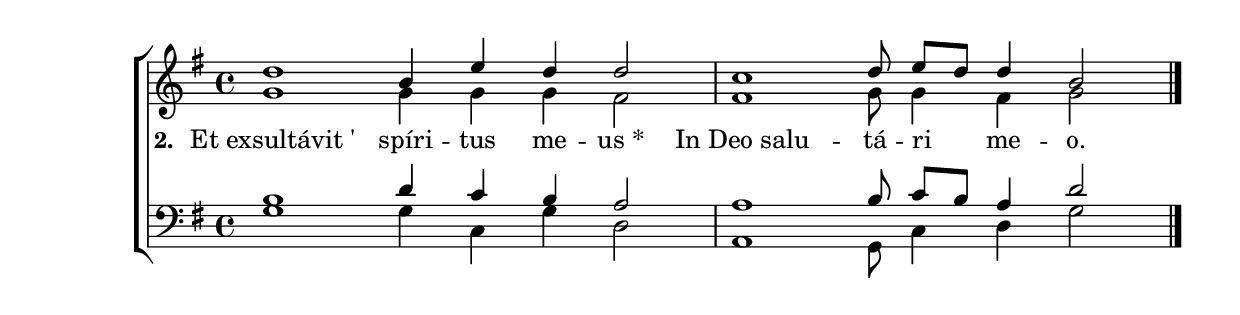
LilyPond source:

\version "2.12.3"

\header{
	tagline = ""
}


Intro = \relative c'' {
	\autoBeamOff
	% \cadenzaOn
	d8 c[ b] a a4 r4 \bar "|"
	a1 b8 c[ b] a g g2
	\bar "|."
}

Couplets = \relative c'' {
	\autoBeamOff
	b1 d8 c b a4 r4 \bar "|"
	a1 b8 c[ b] a g2
	\bar "|."
}

Soprano = \relative c'' {
	\autoBeamOff
	d1 b4 e d d2
	\bar "|"
	c1 d8 e[ d] d4 b2
	\bar "|."
}

Alto = \relative c'' {
	\autoBeamOff
	g1 g4 g g fis2
	\bar "|"
	fis1 g8 g4 fis g2
}

Tenor = \relative c' {
	\autoBeamOff
	b1 d4 c b a2
	\bar "|"
	a1 b8 c[ b] a4 d2
}

Basse = \relative c' {
	\autoBeamOff
	g1 g4 c,4 g' d2
	\bar "|"
	a1 g8 c4 d g2
}

VersetA = \lyricmode {
	\set stanza = "1. " Ma -- gní -- fi -- cat_* ánima me -- a Dó -- mi -- num.
}

VersetB = \lyricmode {
	\set stanza = " 2. " Et_exsultávit_' spíri -- tus me -- us_*
	In_Deo_salu -- tá -- ri me -- o.
}

VersetD= \lyricmode {
	\set stanza = " 4. " Quia_fecit_mihi_magna_' qui pot -- ens est_*
	Et_sanctum no -- men e -- ius.
}

VersetC = \lyricmode {
	\set stanza = "3. " Quia_respéxit_humilitátem_an -- cíl -- læ su -- æ_:_*
	Ecce_enim_ex_hoc_beátam_me_dicent_'_omnes_gene -- ra -- ti -- ó -- nes.
}


\score {
	\new ChoirStaff
	<<
	\new Staff {
	\cadenzaOn
		<<
		\set Staff.midiInstrument = "flute"
		\clef treble
		\key g\major
		{
			\new Voice = "soprano" {
				\voiceOne
				\Soprano
			}
		}
		\new Voice = "alto" {
			\voiceTwo
			\Alto
		}
		>>
	}
	\new Lyrics \lyricsto soprano {
		\VersetB
	}
	\new Staff {
		<<
		\set Staff.midiInstrument = "flute"
		\clef bass
		\key g\major
		\new Voice = "tenor" {
			\voiceOne
			\Tenor
		}          
		\new Voice = "basse" {
			\voiceTwo
			\Basse
		}
		>>
	}
	>>
	\layout{ragged-right=##f}
	\midi{}
}
